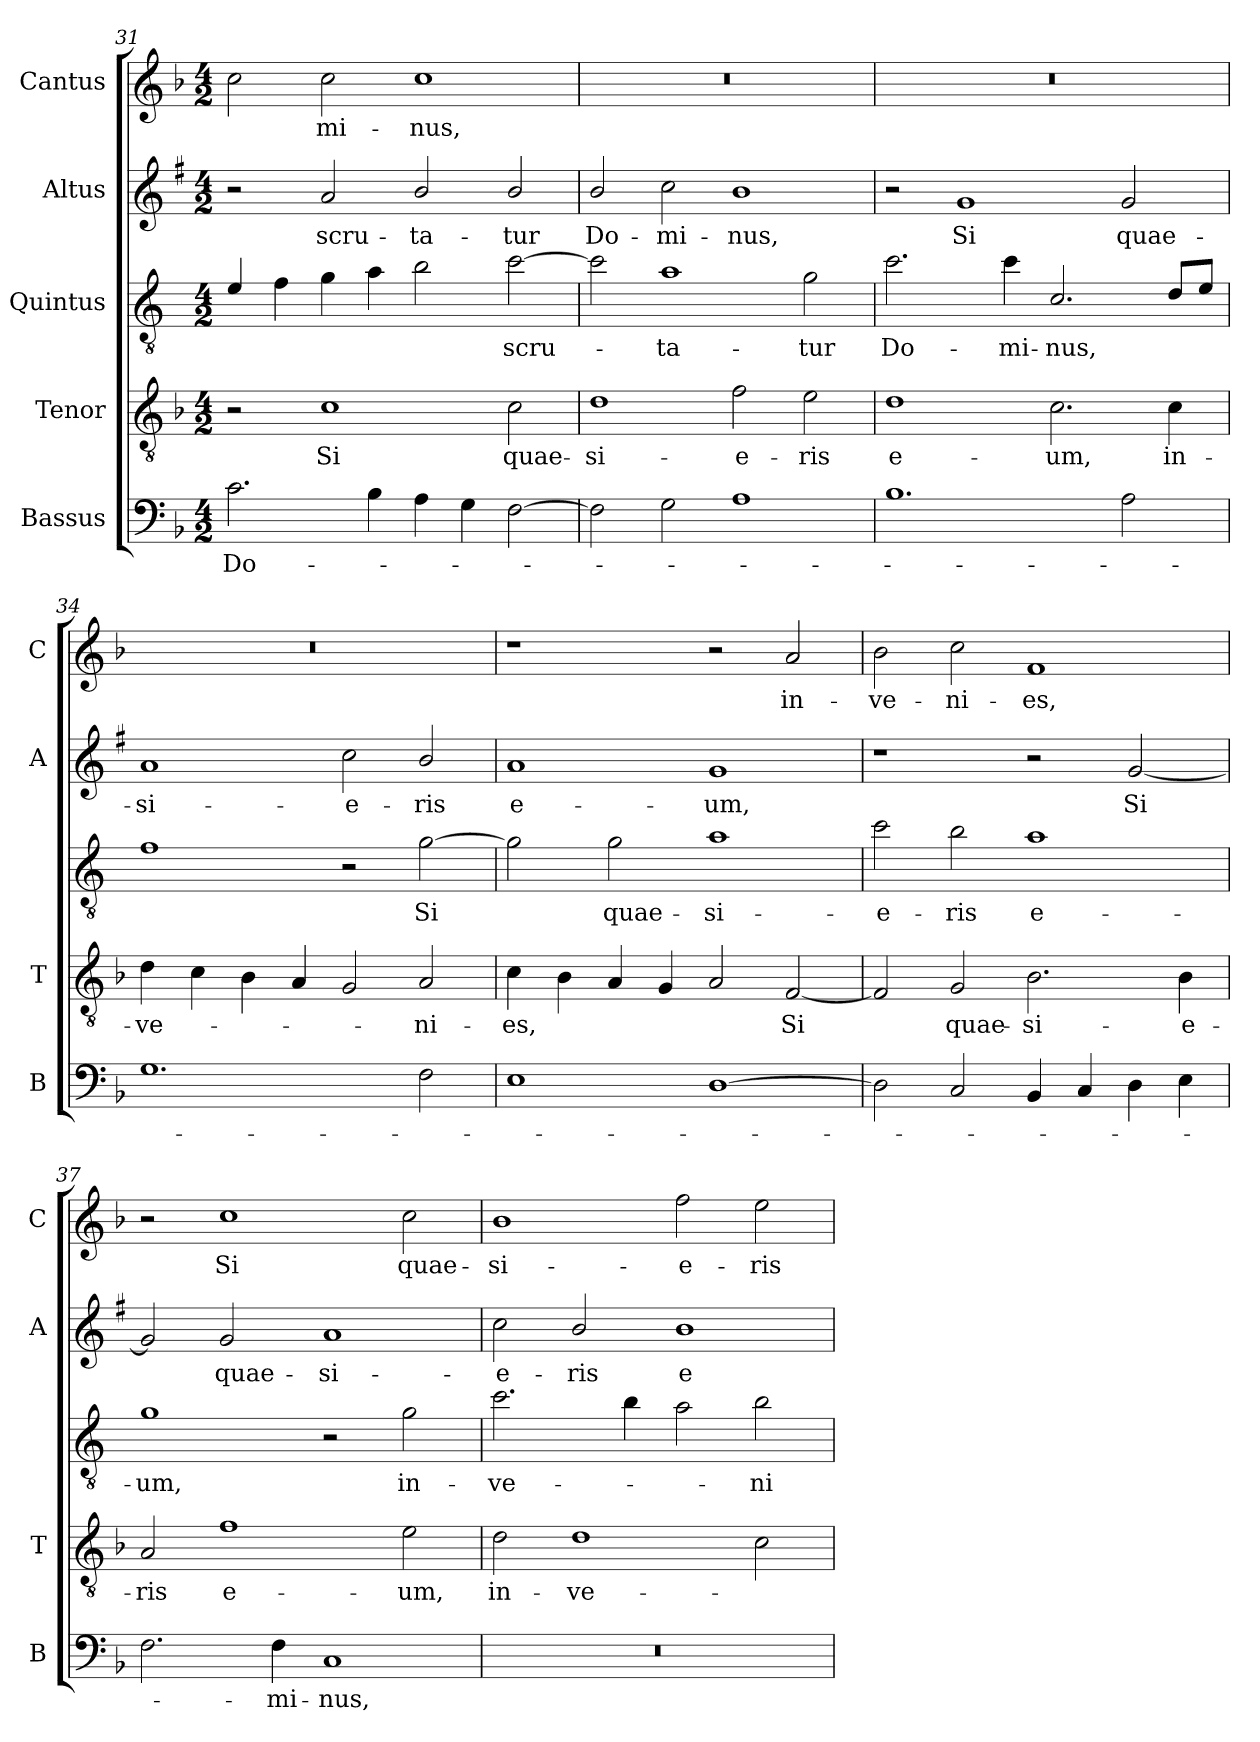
**kern	**text	**kern	**text	**kern	**text	**kern	**text	**kern	**text
*part5	*part5	*part4	*part4	*part3	*part3	*part2	*part2	*part1	*part1
*staff5	*staff5	*staff4	*staff4	*staff3	*staff3	*staff2	*staff2	*staff1	*staff1
*I"Bassus	*	*I"Tenor	*	*I"Quintus	*	*I"Altus	*	*I"Cantus	*
*I'B	*	*I'T	*	*	*	*I'A	*	*I'C	*
*clefF4	*	*clefGv2	*	*clefGv2	*	*clefG2	*	*clefG2	*
*	*	*	*	*ITrd4c7	*	*ITrd1c2	*	*	*
*k[b-]	*	*k[b-]	*	*k[b-]	*	*k[b-]	*	*k[b-]	*
*F:	*	*F:	*	*F:	*	*F:	*	*F:	*
*M4/2	*	*M4/2	*	*M4/2	*	*M4/2	*	*M4/2	*
=31	=31	=31	=31	=31	=31	=31	=31	=31	=31
!	!LO:LY:b	!	!	!	!	!	!	!	!
2.c\	Do-	2r	.	4A/	.	2r	.	2cc\	.
.	.	.	.	4B-\	.	.	.	.	.
!	!	!	!LO:LY:b	!	!	!	!LO:LY:b	!	!LO:LY:b
.	.	1c	Si	4c\	.	2g/	scru-	2cc\	-mi-
4B-\	.	.	.	4d\	.	.	.	.	.
!	!	!	!	!	!	!	!LO:LY:b	!	!LO:LY:b
4A\	.	.	.	2e\	.	2a/	-ta-	1cc	-nus,
4G\	.	.	.	.	.	.	.	.	.
!	!	!	!LO:LY:b	!	!LO:LY:b	!	!LO:LY:b	!	!
[2F\	.	2c\	quae-	[2f\	scru-	2a/	-tur	.	.
=32	=32	=32	=32	=32	=32	=32	=32	=32	=32
!	!	!	!LO:LY:b	!	!	!	!LO:LY:b	!	!
2F\]	.	1d	-si-	2f\]	.	2a/	Do-	0r	.
!	!	!	!	!	!LO:LY:b	!	!LO:LY:b	!	!
2G\	.	.	.	1d	-ta-	2b-\	-mi-	.	.
!	!	!	!LO:LY:b	!	!	!	!LO:LY:b	!	!
1A	.	2f\	-e-	.	.	1a	-nus,	.	.
!	!	!	!LO:LY:b	!	!LO:LY:b	!	!	!	!
.	.	2e\	-ris	2c\	-tur	.	.	.	.
=33	=33	=33	=33	=33	=33	=33	=33	=33	=33
!	!	!	!LO:LY:b	!	!LO:LY:b	!	!	!	!
1.B-	.	1d	e-	2.f\	Do-	2r	.	0r	.
!	!	!	!	!	!	!	!LO:LY:b	!	!
.	.	.	.	.	.	1f	Si	.	.
!	!	!	!	!	!LO:LY:b	!	!	!	!
.	.	.	.	4f\	-mi-	.	.	.	.
!	!	!	!LO:LY:b	!	!LO:LY:b	!	!	!	!
.	.	2.c\	-um,	2.F/	-nus,	.	.	.	.
!	!	!	!	!	!	!	!LO:LY:b	!	!
2A\	.	.	.	.	.	2f/	quae-	.	.
!	!	!	!LO:LY:b	!	!	!	!	!	!
.	.	4c\	in-	8G/L	.	.	.	.	.
.	.	.	.	8A/J	.	.	.	.	.
=34	=34	=34	=34	=34	=34	=34	=34	=34	=34
!	!	!	!LO:LY:b	!	!	!	!LO:LY:b	!	!
1.G	.	4d\	-ve-	1B-	.	1g	-si-	0r	.
.	.	4c\	.	.	.	.	.	.	.
.	.	4B-\	.	.	.	.	.	.	.
.	.	4A/	.	.	.	.	.	.	.
!	!	!	!	!	!	!	!LO:LY:b	!	!
.	.	2G/	.	2r	.	2b-\	-e-	.	.
!	!	!	!LO:LY:b	!	!LO:LY:b	!	!LO:LY:b	!	!
2F\	.	2A/	-ni-	[2c\	Si	2a/	-ris	.	.
=35	=35	=35	=35	=35	=35	=35	=35	=35	=35
!	!	!	!LO:LY:b	!	!	!	!LO:LY:b	!	!
1E	.	4c\	-es,	2c\]	.	1g	e-	1r	.
.	.	4B-\	.	.	.	.	.	.	.
!	!	!	!	!	!LO:LY:b	!	!	!	!
.	.	4A/	.	2c\	quae-	.	.	.	.
.	.	4G/	.	.	.	.	.	.	.
!	!	!	!	!	!LO:LY:b	!	!LO:LY:b	!	!
[1D	.	2A/	.	1d	-si-	1f	-um,	2r	.
!	!	!	!LO:LY:b	!	!	!	!	!	!LO:LY:b
.	.	[2F/	Si	.	.	.	.	2a/	in-
!!LO:PB:g=z
=36	=36	=36	=36	=36	=36	=36	=36	=36	=36
!	!	!	!	!	!LO:LY:b	!	!	!	!LO:LY:b
2D\]	.	2F/]	.	2f\	-e-	1r	.	2b-\	-ve-
!	!	!	!LO:LY:b	!	!LO:LY:b	!	!	!	!LO:LY:b
2C/	.	2G/	quae-	2e\	-ris	.	.	2cc\	-ni-
!	!	!	!LO:LY:b	!	!LO:LY:b	!	!	!	!LO:LY:b
4BB-/	.	2.B-\	-si-	1d	e-	2r	.	1f	-es,
4C/	.	.	.	.	.	.	.	.	.
!	!	!	!	!	!	!	!LO:LY:b	!	!
4D\	.	.	.	.	.	[2f/	Si	.	.
!	!	!	!LO:LY:b	!	!	!	!	!	!
4E\	.	4B-\	-e-	.	.	.	.	.	.
=37	=37	=37	=37	=37	=37	=37	=37	=37	=37
!	!	!	!LO:LY:b	!	!LO:LY:b	!	!	!	!
2.F\	.	2A/	-ris	1c	-um,	2f/]	.	2r	.
!	!	!	!LO:LY:b	!	!	!	!LO:LY:b	!	!LO:LY:b
.	.	1f	e-	.	.	2f/	quae-	1cc	Si
!	!LO:LY:b	!	!	!	!	!	!	!	!
4F\	-mi-	.	.	.	.	.	.	.	.
!	!LO:LY:b	!	!	!	!	!	!LO:LY:b	!	!
1C	-nus,	.	.	2r	.	1g	-si-	.	.
!	!	!	!LO:LY:b	!	!LO:LY:b	!	!	!	!LO:LY:b
.	.	2e\	-um,	2c\	in-	.	.	2cc\	quae-
=38	=38	=38	=38	=38	=38	=38	=38	=38	=38
!	!	!	!LO:LY:b	!	!LO:LY:b	!	!LO:LY:b	!	!LO:LY:b
0r	.	2d\	in-	2.f\	-ve-	2b-\	-e-	1b-	-si-
!	!	!	!LO:LY:b	!	!	!	!LO:LY:b	!	!
.	.	1d	-ve-	.	.	2a/	-ris	.	.
.	.	.	.	4e\	.	.	.	.	.
!	!	!	!	!	!	!	!LO:LY:b	!	!LO:LY:b
.	.	.	.	2d\	.	1a	e-	2ff\	-e-
!	!	!	!	!	!LO:LY:b	!	!	!	!LO:LY:b
.	.	2c\	.	2e\	-ni-	.	.	2ee\	-ris
=	=	=	=	=	=	=	=	=	=
*-	*-	*-	*-	*-	*-	*-	*-	*-	*-
